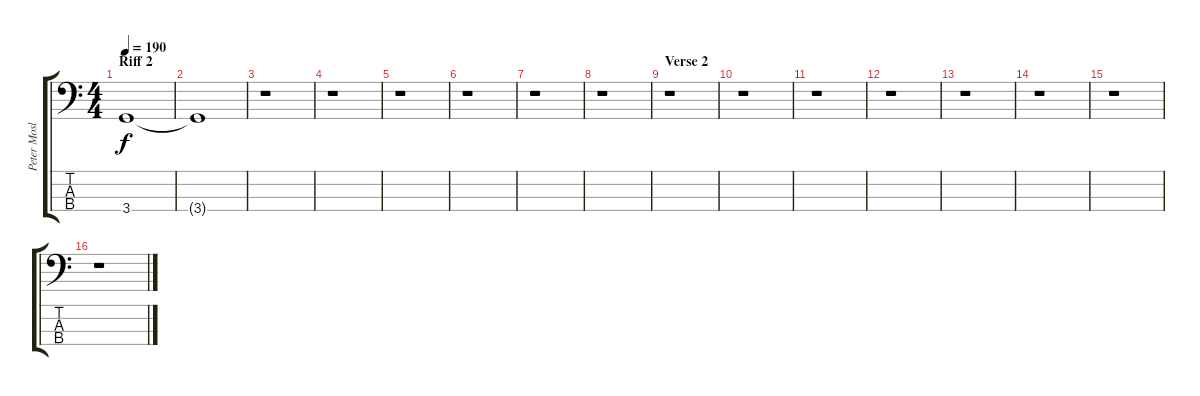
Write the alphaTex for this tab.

\track ("Peter Mosley (Bass)" "Peter Mosl") {instrument electricbassfinger}
\staff {score tabs}
\tuning (G2 D2 A1 E1) {hide}
\ts (4 4)
\section ("" "Riff 2")
\tempo 190
\clef f4
\ks c
3.4.1{dy f} |
3.4{t}.1 |
r.1 |
r.1 |
r.1 |
r.1 |
r.1 |
r.1 |
\section ("" "Verse 2")
r.1 |
r.1 |
r.1 |
r.1 |
r.1 |
r.1 |
r.1 |
r.1
